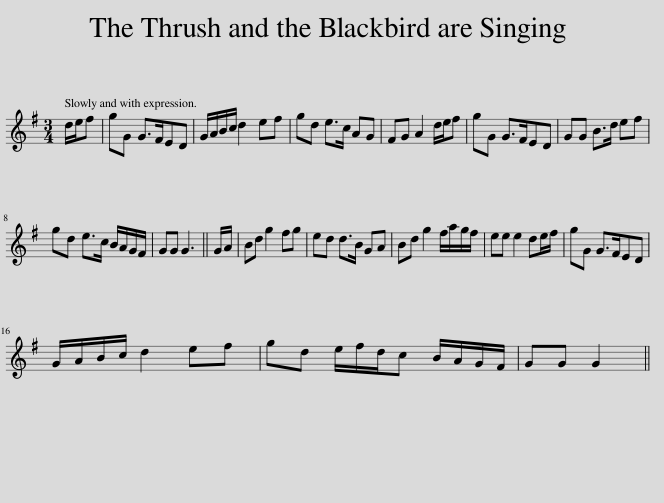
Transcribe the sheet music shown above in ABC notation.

X:1
L:1/8
M:3/4
I:linebreak $
K:G
V:1 treble
V:1
 d/e/f | gG G>FED | G/A/B/c/ d2 ef | gd e>c AG | FG A2 d/e/f | %5
 gG G>FED | GG B>d ef |$ gd e>c B/A/G/F/ | GG G3 || G/A/ | %10
 Bd g2 fg | ed d>B GA | Bd g2 f/a/g/f/ | ee e2 de/f/ | gG G>FED |$ %15
 G/A/B/c/ d2 ef | gd e/f/d/c B/A/G/F/ | GG G2 || %18
